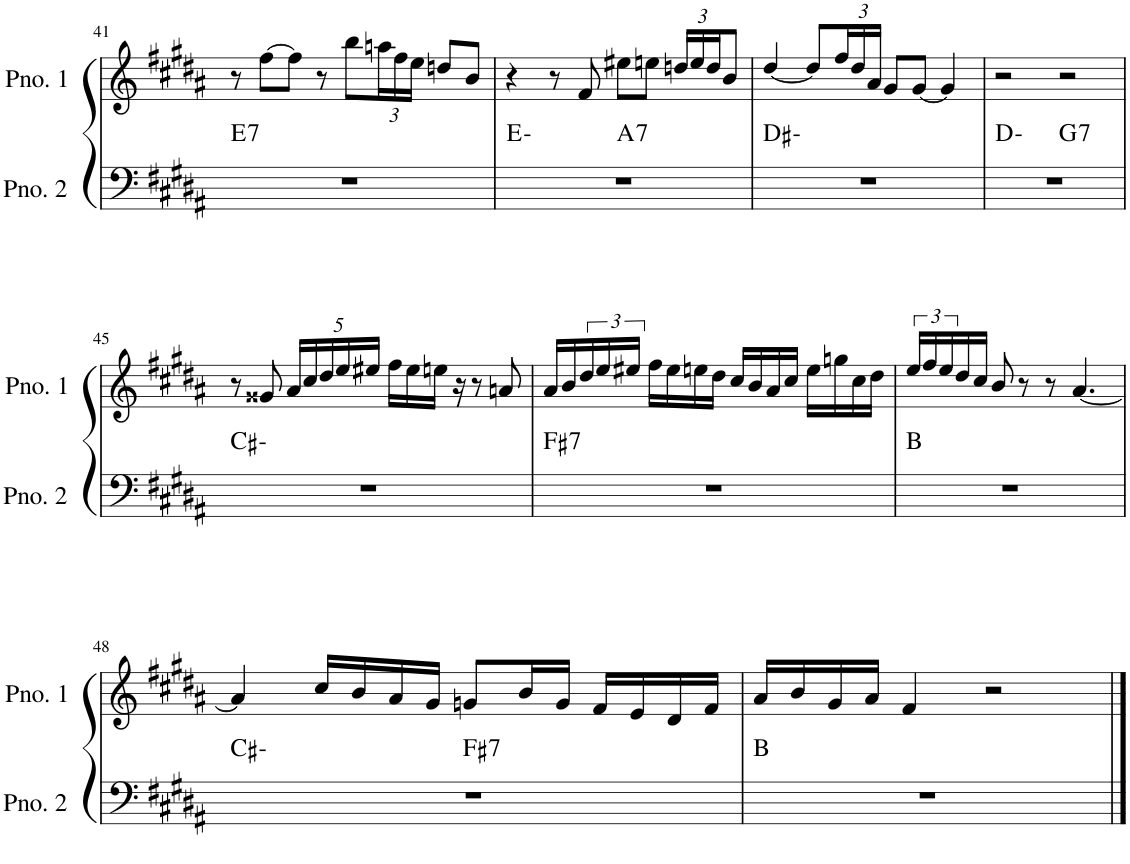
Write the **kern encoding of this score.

**kern	**harte	**kern
*part2	*part2	*part1
*staff2	*	*staff1
*I"ピアノ 2	*	*I"ピアノ 1
!!LO:PB:g=z
*clefF4	*	*clefG2
*k[f#c#g#d#a#]	*	*k[f#c#g#d#a#]
*M4/4	*	*M4/4
=41	=41	=41
!	!LO:H:kt=7	!
1r	E:7	8r
.	.	[8ff#\L
.	.	8ff#\J]
.	.	8r
.	.	8bb\L
*	*	*Xbrackettup
.	.	24aan\L
.	.	24ff#\
.	.	24ee\JJ
.	.	8ddn/L
.	.	8b/J
=42	=42	=42
*^	*	*
1r	2ryy	E:min	4r
.	.	.	8r
.	.	.	8f#/
!	!	!LO:H:kt=7	!
.	2ryy	A:7	8ee#X\L
.	.	.	8een\J
.	.	.	24ddn/LL
.	.	.	24ee/
.	.	.	24dd/J
.	.	.	8b/J
*v	*v	*	*
=43	=43	=43
1r	D#:min	[4dd#/
.	.	8dd#/L]
.	.	24ff#/L
.	.	24dd#/
.	.	24a#/JJ
.	.	8g#/L
.	.	[8g#/J
.	.	4g#/]
=44	=44	=44
*^	*	*
1r	2ryy	D:min	2r
!	!	!LO:H:kt=7	!
.	2ryy	G:7	2r
*v	*v	*	*
!!LO:LB:g=z
=45	=45	=45
1r	C#:min	8r
.	.	8g##X/
.	.	20a#/LL
.	.	20cc#/
.	.	20dd#/
.	.	20ee/
.	.	20ee#X/JJ
.	.	16ff#\LL
.	.	16ee#\
.	.	16een\JJ
.	.	16r
.	.	8r
.	.	8an/
=46	=46	=46
!	!LO:H:kt=7	!
1r	F#:7	16a#/LL
.	.	16b/
*	*	*brackettup
.	.	24dd#/
.	.	24ee/
.	.	24ee#X/JJ
.	.	16ff#\LL
.	.	16ee#\
.	.	16een\
.	.	16dd#\JJ
.	.	16cc#/LL
.	.	16b/
.	.	16a#/
.	.	16cc#/JJ
.	.	16ee\LL
.	.	16ggn\
.	.	16cc#\
.	.	16dd#\JJ
=47	=47	=47
1r	B:maj	24ee/LL
.	.	24ff#/
.	.	24ee/
.	.	16dd#/
.	.	16cc#/JJ
.	.	8b/
.	.	8r
.	.	8r
.	.	[4.a#/
!!LO:LB:g=z
=48	=48	=48
*^	*	*
1r	2ryy	C#:min	4a#/]
.	.	.	16cc#/LL
.	.	.	16b/
.	.	.	16a#/
.	.	.	16g#/JJ
!	!	!LO:H:kt=7	!
.	2ryy	F#:7	8gn/L
.	.	.	16b/L
.	.	.	16g/JJ
.	.	.	16f#/LL
.	.	.	16e/
.	.	.	16d#/
.	.	.	16f#/JJ
*v	*v	*	*
=49	=49	=49
1r	B:maj	16a#/LL
.	.	16b/
.	.	16g#/
.	.	16a#/JJ
.	.	4f#/
.	.	2r
==	==	==
*-	*-	*-
